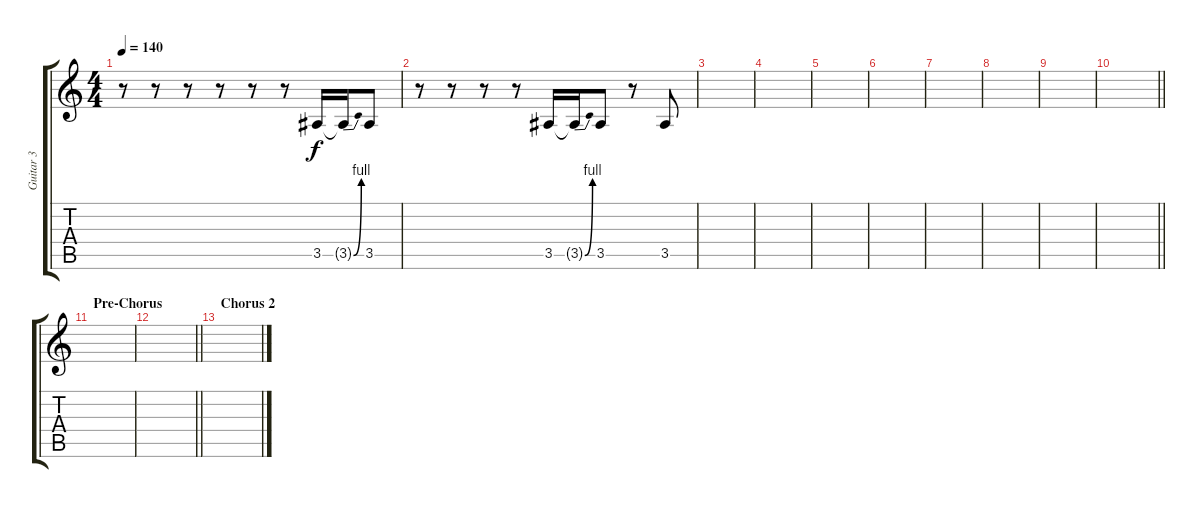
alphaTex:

\track ("Guitar 3" "Guitar 3") {instrument distortionguitar}
\staff {score tabs}
\tuning (D4 A3 F3 C3 G2 C2) {hide}
\ts (4 4)
\tempo 140
\clef g2
\ks c
r.8{dy f} r.8 r.8 r.8 r.8 r.8 3.5.16 3.5{be (bend 0 0 60 4) t}.16 3.5.8 |
r.8 r.8 r.8 r.8 3.5.16 3.5{be (bend 0 0 60 4) t}.16 3.5.8 r.8 3.5.8 |
|
|
|
|
|
|
|
\barLineRight lightlight
|
\section ("" "Pre-Chorus")
|
\barLineRight lightlight
|
\section ("" "Chorus 2")
